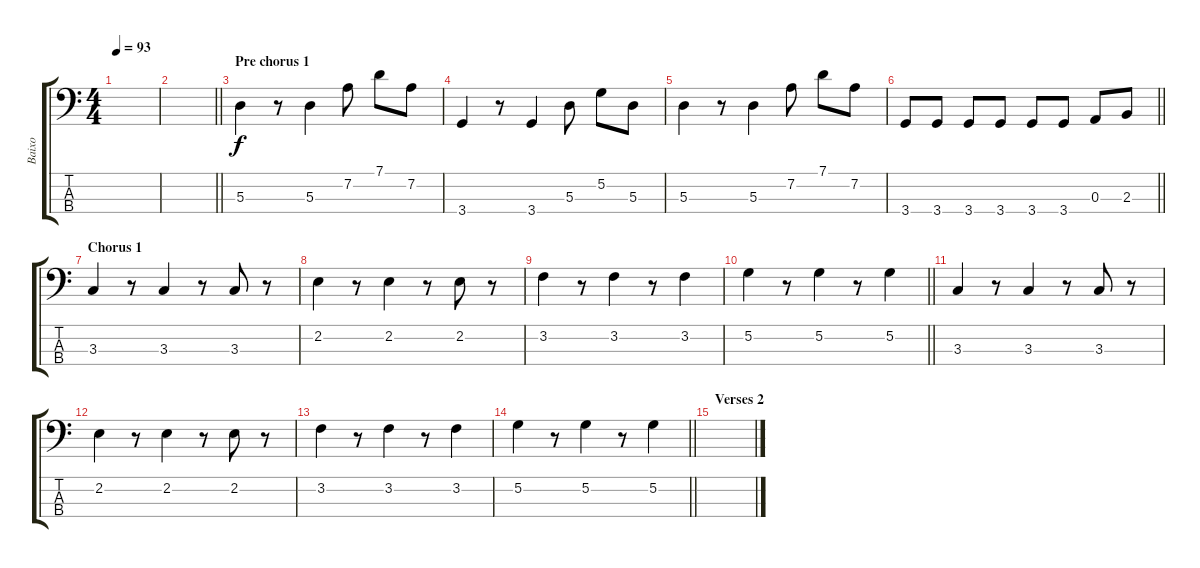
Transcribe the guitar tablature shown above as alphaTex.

\track ("Baixo" "Baixo") {instrument electricbassfinger}
\staff {score tabs}
\tuning (G2 D2 A1 E1) {hide}
\ts (4 4)
\tempo 93
\clef f4
\ks c
|
\barLineRight lightlight
|
\section ("" "Pre chorus 1")
5.3.4 r.8 5.3.4 7.2.8 7.1.8 7.2.8 |
3.4.4 r.8 3.4.4 5.3.8 5.2.8 5.3.8 |
5.3.4 r.8 5.3.4 7.2.8 7.1.8 7.2.8 |
\barLineRight lightlight
3.4.8 3.4.8 3.4.8 3.4.8 3.4.8 3.4.8 0.3.8 2.3.8 |
\section ("" "Chorus 1")
3.3.4 r.8 3.3.4 r.8 3.3.8 r.8 |
2.2.4 r.8 2.2.4 r.8 2.2.8 r.8 |
3.2.4 r.8 3.2.4 r.8 3.2.4 |
\barLineRight lightlight
5.2.4 r.8 5.2.4 r.8 5.2.4 |
3.3.4 r.8 3.3.4 r.8 3.3.8 r.8 |
2.2.4 r.8 2.2.4 r.8 2.2.8 r.8 |
3.2.4 r.8 3.2.4 r.8 3.2.4 |
\barLineRight lightlight
5.2.4 r.8 5.2.4 r.8 5.2.4 |
\section ("" "Verses 2")
